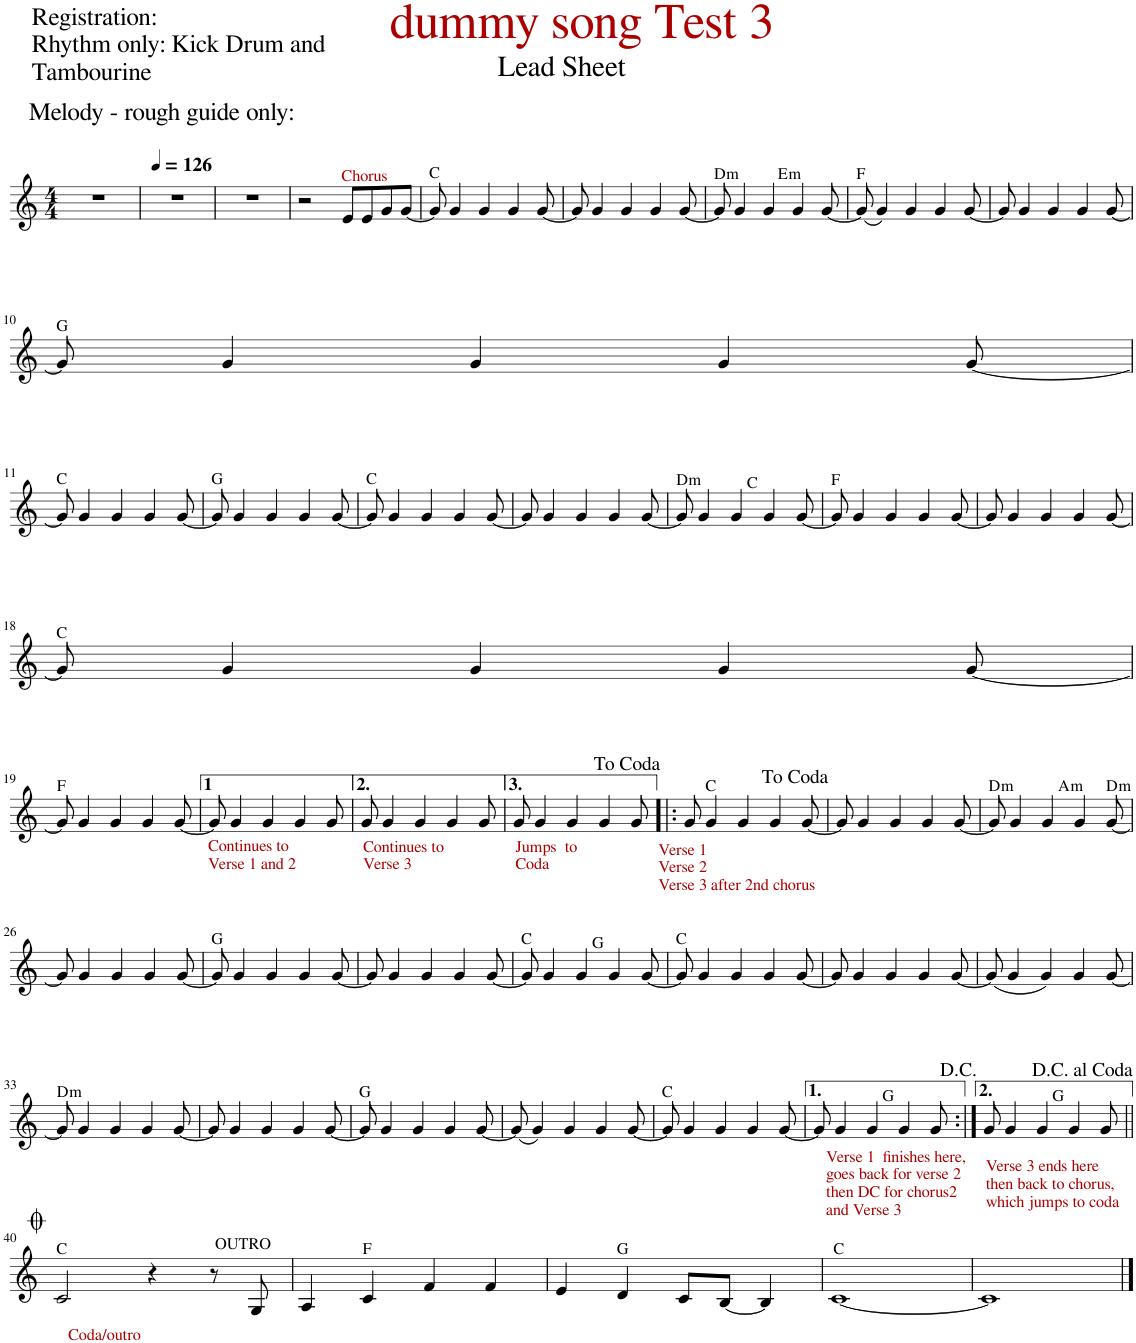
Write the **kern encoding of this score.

**kern	**harte
*part1	*part1
*staff1	*
*I"Piano	*
*I'Pno.	*
*clefG2	*
*k[]	*
*M4/4	*
=1	=1
1r	.
=2	=2
1r	.
=3	=3
1r	.
=4	=4
*MM126	*
2r	.
!LO:TX:a:color=#AA0000:t=Chorus	!
8e/L	.
8e/	.
8g/	.
[8g/J	.
=5	=5
8g/]	C:maj
4g/	.
4g/	.
4g/	.
[8g/	.
=6	=6
8g/]	.
4g/	.
4g/	.
4g/	.
[8g/	.
=7	=7
!	!LO:H:kt=m
*^	*
8g/]	2ryy	D:min
4g/	.	.
4g/	.	.
!	!	!LO:H:kt=m
.	2ryy	E:min
4g/	.	.
[8g/	.	.
*v	*v	*
=8	=8
(8g/]	F:maj
4g/)	.
4g/	.
4g/	.
[8g/	.
=9	=9
8g/]	.
4g/	.
4g/	.
4g/	.
[8g/	.
!!LO:LB:g=z
=10	=10
8g/]	G:maj
4g/	.
4g/	.
4g/	.
[8g/	.
!!LO:LB:g=z
=11	=11
8g/]	C:maj
4g/	.
4g/	.
4g/	.
[8g/	.
=12	=12
8g/]	G:maj
4g/	.
4g/	.
4g/	.
[8g/	.
=13	=13
8g/]	C:maj
4g/	.
4g/	.
4g/	.
[8g/	.
=14	=14
8g/]	.
4g/	.
4g/	.
4g/	.
[8g/	.
=15	=15
!	!LO:H:kt=m
*^	*
8g/]	2ryy	D:min
4g/	.	.
4g/	.	.
.	2ryy	C:maj
4g/	.	.
[8g/	.	.
*v	*v	*
=16	=16
8g/]	F:maj
4g/	.
4g/	.
4g/	.
[8g/	.
=17	=17
8g/]	.
4g/	.
4g/	.
4g/	.
[8g/	.
!!LO:LB:g=z
=18	=18
8g/]	C:maj
4g/	.
4g/	.
4g/	.
[8g/	.
!!LO:LB:g=z
=19	=19
8g/]	F:maj
4g/	.
4g/	.
4g/	.
[8g/	.
=20	=20
8g/]	.
!LO:TX:b:color=#AA0000:t=Continues to	!
!LO:TX:b:t=Verse 1 and 2	!
4g/	.
4g/	.
4g/	.
8g/	.
=21	=21
8g/	.
!LO:TX:b:color=#AA0000:t=Continues to	!
!LO:TX:b:t=Verse 3	!
4g/	.
4g/	.
4g/	.
8g/	.
=22	=22
8g/	.
!LO:TX:b:color=#AA0000:t=Jumps  to	!
4g/	.
4g/	.
4g/	.
8g/	.
=23!|:	=23!|:
!LO:TX:b:color=#AA0000:t=Verse 1	!
!LO:TX:b:t=Verse 2	!
!LO:TX:b:t=Verse 3 after 2nd chorus	!
8g/	.
4g/	C:maj
4g/	.
4g/	.
[8g/	.
=24	=24
8g/]	.
4g/	.
4g/	.
4g/	.
[8g/	.
=25	=25
!	!LO:H:kt=m
*^	*
8g/]	2ryy	D:min
4g/	.	.
4g/	.	.
!	!	!LO:H:kt=m
.	2ryy	A:min
4g/	.	.
!	!	!LO:H:kt=m
[8g/	.	D:min
*v	*v	*
!!LO:LB:g=z
=26	=26
8g/]	.
4g/	.
4g/	.
4g/	.
[8g/	.
=27	=27
8g/]	G:maj
4g/	.
4g/	.
4g/	.
[8g/	.
=28	=28
8g/]	.
4g/	.
4g/	.
4g/	.
[8g/	.
=29	=29
*^	*
8g/]	2ryy	C:maj
4g/	.	.
4g/	.	.
.	2ryy	G:maj
4g/	.	.
[8g/	.	.
*v	*v	*
=30	=30
8g/]	C:maj
4g/	.
4g/	.
4g/	.
[8g/	.
=31	=31
8g/]	.
4g/	.
4g/	.
4g/	.
[8g/	.
=32	=32
(8g/]	.
4g/	.
4g/)	.
4g/	.
[8g/	.
!!LO:LB:g=z
=33	=33
!	!LO:H:kt=m
8g/]	D:min
4g/	.
4g/	.
4g/	.
[8g/	.
=34	=34
8g/]	.
4g/	.
4g/	.
4g/	.
[8g/	.
=35	=35
8g/]	G:maj
4g/	.
4g/	.
4g/	.
[8g/	.
=36	=36
(8g/]	.
4g/)	.
4g/	.
4g/	.
[8g/	.
=37	=37
8g/]	C:maj
4g/	.
4g/	.
4g/	.
[8g/	.
=38	=38
*^	*
8g/]	2ryy	.
4g/	.	.
4g/	.	.
.	2ryy	G:maj
4g/	.	.
!LO:TX:b:color=#AA0000:t=Verse 1  finishes here,	!	!
!LO:TX:b:t=goes back for verse 2	!	!
!LO:TX:b:t=then DC for chorus2	!	!
!LO:TX:b:t=and Verse 3	!	!
8g/	.	.
=39:|!	=39:|!	=39:|!
!LO:TX:b:color=#AA0000:t=Verse 3 ends here	!	!
!LO:TX:b:t=then back to chorus,	!	!
!LO:TX:b:t=which jumps to coda	!	!
8g/	2ryy	.
4g/	.	.
4g/	.	.
.	2ryy	G:maj
4g/	.	.
8g/	.	.
!!LO:LB:g=z	!!
=40||	=40||	=40||
!LO:TX:b:color=#AA0000:t=Coda/outro	!	!
*v	*v	*
2c/	C:maj
4r	.
8r	.
!LO:TX:a:t=OUTRO	!
8G/	.
=41	=41
4A/	.
4c/	F:maj
4f/	.
4f/	.
=42	=42
4e/	.
4d/	G:maj
8c/L	.
[8B/J	.
4B/]	.
=43	=43
[1c	C:maj
=44	=44
1c]	.
==	==
*-	*-
